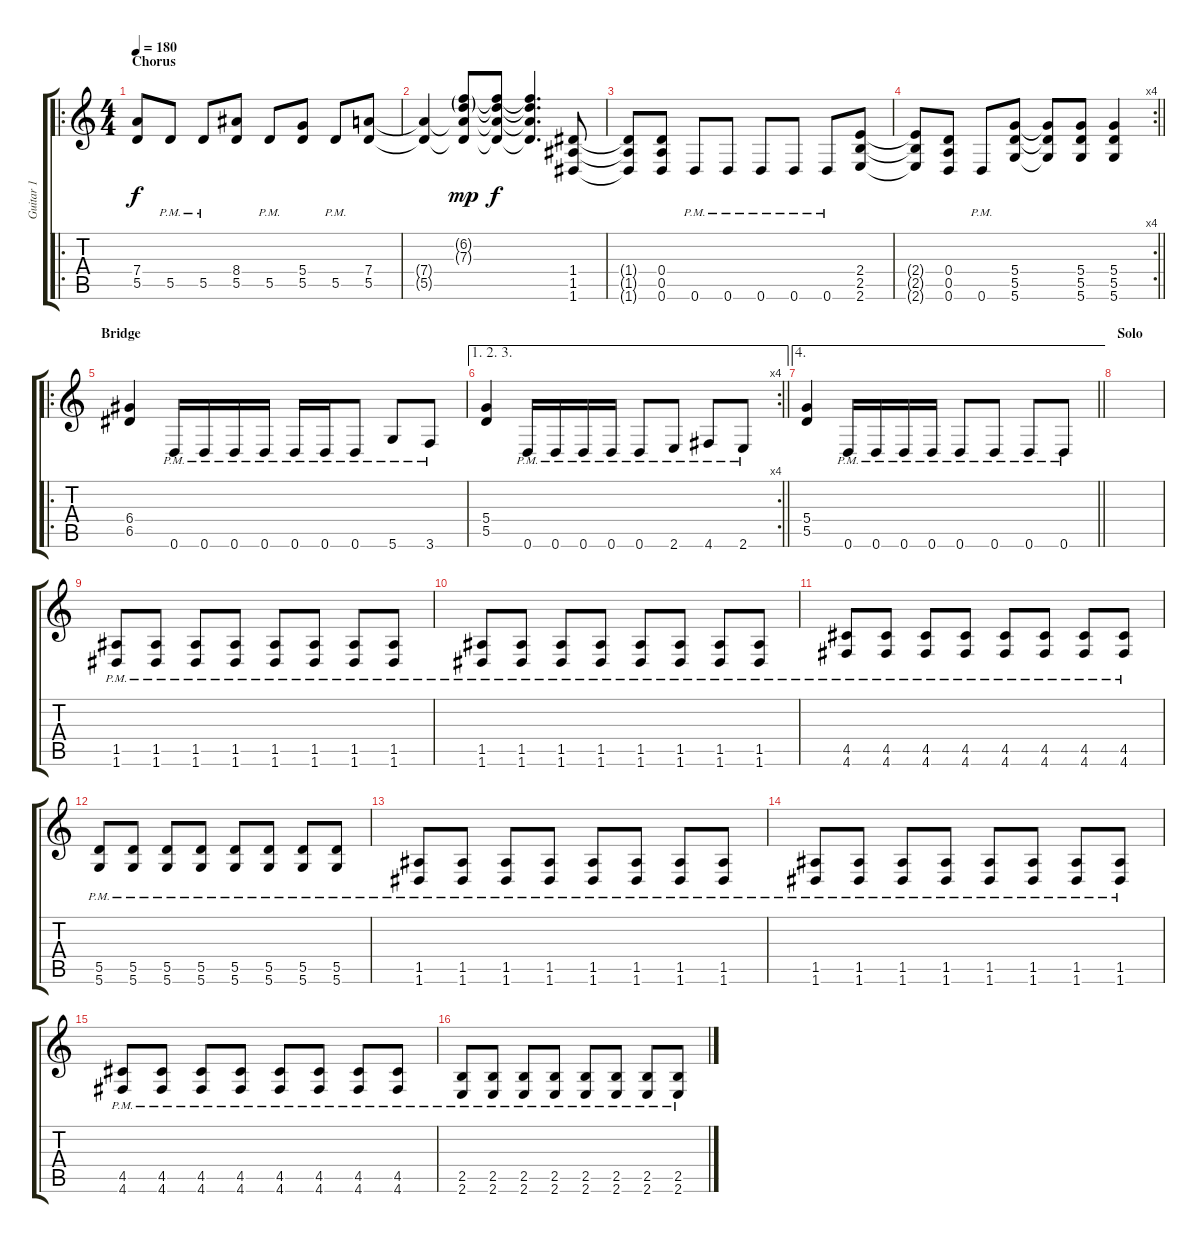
\track ("Guitar 1" "Guitar 1") {instrument overdrivenguitar}
\staff {score tabs}
\tuning (E4 B3 G3 D3 A2 D2) {hide}
\ro
\ts (4 4)
\section ("" "Chorus")
\tempo 180
\clef g2
\ks c
(7.4 5.5).8{dy f} 5.5{pm}.8 5.5{pm}.8 (8.4 5.5).8 5.5{pm}.8 (5.4 5.5).8 5.5{pm}.8 (7.4 5.5).8 |
(7.4{t} 5.5{t}).4 (6.2{g} 7.3{g} 7.4{t} 5.5{t}).8{dy mp} (6.2{t} 7.3{t} 7.4{t} 5.5{t}).8{dy f} (6.2{t} 7.3{t} 7.4{t} 5.5{t}).4{d} (1.4 1.5 1.6).8 |
(1.4{t} 1.5{t} 1.6{t}).8 (0.4 0.5 0.6).8 0.6{pm}.8 0.6{pm}.8 0.6{pm}.8 0.6{pm}.8 0.6{pm}.8 (2.4 2.5 2.6).8 |
\rc 4
\barLineRight lightlight
(2.4{t} 2.5{t} 2.6{t}).8 (0.4 0.5 0.6).8 0.6{pm}.8 (5.4 5.5 5.6).8 (5.4{t} 5.5{t} 5.6{t}).8 (5.4 5.5 5.6).8 (5.4 5.5 5.6).4 |
\ro
\section ("" "Bridge")
(6.4 6.5).4 0.6{pm}.16 0.6{pm}.16 0.6{pm}.16 0.6{pm}.16 0.6{pm}.16 0.6{pm}.16 0.6{pm}.8 5.6{pm}.8 3.6{pm}.8 |
\ae (1 2 3)
\rc 4
\barLineRight lightlight
(5.4 5.5).4 0.6{pm}.16 0.6{pm}.16 0.6{pm}.16 0.6{pm}.16 0.6{pm}.8 2.6{pm}.8 4.6{pm}.8 2.6{pm}.8 |
\ae 4
\barLineRight lightlight
(5.4 5.5).4 0.6{pm}.16 0.6{pm}.16 0.6{pm}.16 0.6{pm}.16 0.6{pm}.8 0.6{pm}.8 0.6{pm}.8 0.6{pm}.8 |
\section ("" "Solo")
|
(1.5{pm} 1.6{pm}).8 (1.5{pm} 1.6{pm}).8 (1.5{pm} 1.6{pm}).8 (1.5{pm} 1.6{pm}).8 (1.5{pm} 1.6{pm}).8 (1.5{pm} 1.6{pm}).8 (1.5{pm} 1.6{pm}).8 (1.5{pm} 1.6{pm}).8 |
(1.5{pm} 1.6{pm}).8 (1.5{pm} 1.6{pm}).8 (1.5{pm} 1.6{pm}).8 (1.5{pm} 1.6{pm}).8 (1.5{pm} 1.6{pm}).8 (1.5{pm} 1.6{pm}).8 (1.5{pm} 1.6{pm}).8 (1.5{pm} 1.6{pm}).8 |
(4.5{pm} 4.6{pm}).8 (4.5{pm} 4.6{pm}).8 (4.5{pm} 4.6{pm}).8 (4.5{pm} 4.6{pm}).8 (4.5{pm} 4.6{pm}).8 (4.5{pm} 4.6{pm}).8 (4.5{pm} 4.6{pm}).8 (4.5{pm} 4.6{pm}).8 |
(5.5{pm} 5.6{pm}).8 (5.5{pm} 5.6{pm}).8 (5.5{pm} 5.6{pm}).8 (5.5{pm} 5.6{pm}).8 (5.5{pm} 5.6{pm}).8 (5.5{pm} 5.6{pm}).8 (5.5{pm} 5.6{pm}).8 (5.5{pm} 5.6{pm}).8 |
(1.5{pm} 1.6{pm}).8 (1.5{pm} 1.6{pm}).8 (1.5{pm} 1.6{pm}).8 (1.5{pm} 1.6{pm}).8 (1.5{pm} 1.6{pm}).8 (1.5{pm} 1.6{pm}).8 (1.5{pm} 1.6{pm}).8 (1.5{pm} 1.6{pm}).8 |
(1.5{pm} 1.6{pm}).8 (1.5{pm} 1.6{pm}).8 (1.5{pm} 1.6{pm}).8 (1.5{pm} 1.6{pm}).8 (1.5{pm} 1.6{pm}).8 (1.5{pm} 1.6{pm}).8 (1.5{pm} 1.6{pm}).8 (1.5{pm} 1.6{pm}).8 |
(4.5{pm} 4.6{pm}).8 (4.5{pm} 4.6{pm}).8 (4.5{pm} 4.6{pm}).8 (4.5{pm} 4.6{pm}).8 (4.5{pm} 4.6{pm}).8 (4.5{pm} 4.6{pm}).8 (4.5{pm} 4.6{pm}).8 (4.5{pm} 4.6{pm}).8 |
(2.5{pm} 2.6{pm}).8 (2.5{pm} 2.6{pm}).8 (2.5{pm} 2.6{pm}).8 (2.5{pm} 2.6{pm}).8 (2.5{pm} 2.6{pm}).8 (2.5{pm} 2.6{pm}).8 (2.5{pm} 2.6{pm}).8 (2.5{pm} 2.6{pm}).8
